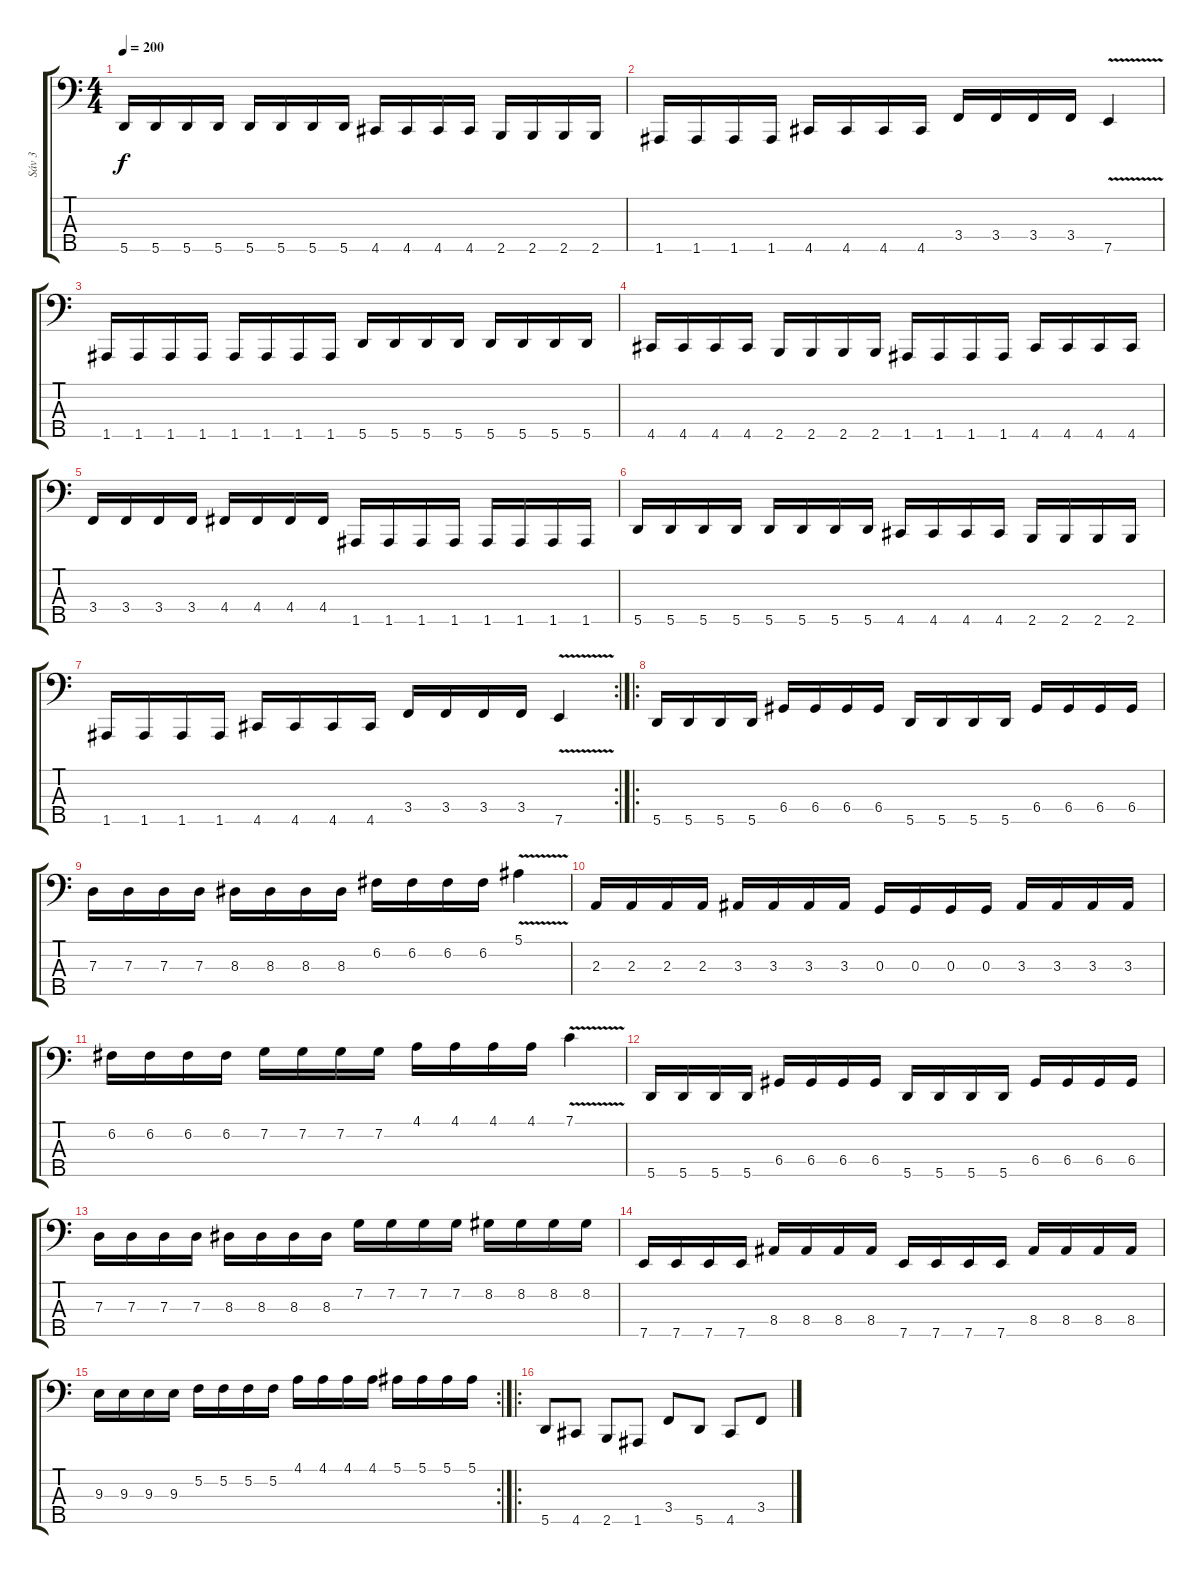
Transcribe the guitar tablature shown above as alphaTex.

\track ("Sáv 3" "Sáv 3") {instrument electricbasspick}
\staff {score tabs}
\tuning (F2 C2 G1 D1 A0) {hide}
\ts (4 4)
\tempo 200
\clef f4
\ks c
5.5.16{dy f} 5.5.16 5.5.16 5.5.16 5.5.16 5.5.16 5.5.16 5.5.16 4.5.16 4.5.16 4.5.16 4.5.16 2.5.16 2.5.16 2.5.16 2.5.16 |
1.5.16 1.5.16 1.5.16 1.5.16 4.5.16 4.5.16 4.5.16 4.5.16 3.4.16 3.4.16 3.4.16 3.4.16 7.5{v}.4 |
1.5.16 1.5.16 1.5.16 1.5.16 1.5.16 1.5.16 1.5.16 1.5.16 5.5.16 5.5.16 5.5.16 5.5.16 5.5.16 5.5.16 5.5.16 5.5.16 |
4.5.16 4.5.16 4.5.16 4.5.16 2.5.16 2.5.16 2.5.16 2.5.16 1.5.16 1.5.16 1.5.16 1.5.16 4.5.16 4.5.16 4.5.16 4.5.16 |
3.4.16 3.4.16 3.4.16 3.4.16 4.4.16 4.4.16 4.4.16 4.4.16 1.5.16 1.5.16 1.5.16 1.5.16 1.5.16 1.5.16 1.5.16 1.5.16 |
5.5.16 5.5.16 5.5.16 5.5.16 5.5.16 5.5.16 5.5.16 5.5.16 4.5.16 4.5.16 4.5.16 4.5.16 2.5.16 2.5.16 2.5.16 2.5.16 |
\rc 2
1.5.16 1.5.16 1.5.16 1.5.16 4.5.16 4.5.16 4.5.16 4.5.16 3.4.16 3.4.16 3.4.16 3.4.16 7.5{v}.4 |
\ro
5.5.16 5.5.16 5.5.16 5.5.16 6.4.16 6.4.16 6.4.16 6.4.16 5.5.16 5.5.16 5.5.16 5.5.16 6.4.16 6.4.16 6.4.16 6.4.16 |
7.3.16 7.3.16 7.3.16 7.3.16 8.3.16 8.3.16 8.3.16 8.3.16 6.2.16 6.2.16 6.2.16 6.2.16 5.1{v}.4 |
2.3.16 2.3.16 2.3.16 2.3.16 3.3.16 3.3.16 3.3.16 3.3.16 0.3.16 0.3.16 0.3.16 0.3.16 3.3.16 3.3.16 3.3.16 3.3.16 |
6.2.16 6.2.16 6.2.16 6.2.16 7.2.16 7.2.16 7.2.16 7.2.16 4.1.16 4.1.16 4.1.16 4.1.16 7.1{v}.4 |
5.5.16 5.5.16 5.5.16 5.5.16 6.4.16 6.4.16 6.4.16 6.4.16 5.5.16 5.5.16 5.5.16 5.5.16 6.4.16 6.4.16 6.4.16 6.4.16 |
7.3.16 7.3.16 7.3.16 7.3.16 8.3.16 8.3.16 8.3.16 8.3.16 7.2.16 7.2.16 7.2.16 7.2.16 8.2.16 8.2.16 8.2.16 8.2.16 |
7.5.16 7.5.16 7.5.16 7.5.16 8.4.16 8.4.16 8.4.16 8.4.16 7.5.16 7.5.16 7.5.16 7.5.16 8.4.16 8.4.16 8.4.16 8.4.16 |
\rc 2
9.3.16 9.3.16 9.3.16 9.3.16 5.2.16 5.2.16 5.2.16 5.2.16 4.1.16 4.1.16 4.1.16 4.1.16 5.1.16 5.1.16 5.1.16 5.1.16 |
\ro
5.5.8 4.5.8 2.5.8 1.5.8 3.4.8 5.5.8 4.5.8 3.4.8
